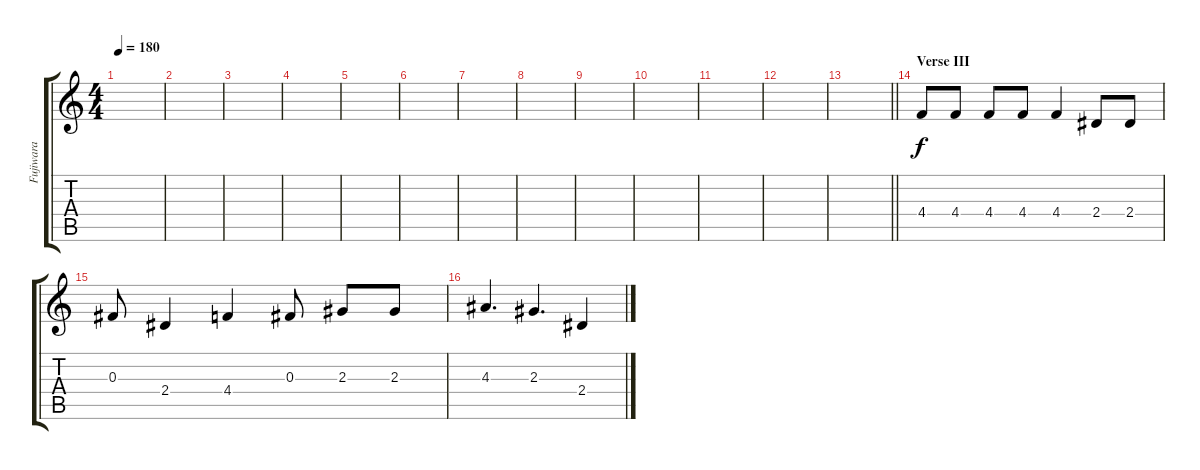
\track ("Fujiwara" "Fujiwara") {instrument electricguitarjazz}
\staff {score tabs}
\tuning (Eb4 Bb3 Gb3 Db3 Ab2 Eb2) {hide}
\ts (4 4)
\tempo 180
\clef g2
\ks c
|
|
|
|
|
|
|
|
|
|
|
|
\barLineRight lightlight
|
\section ("" "Verse III")
4.4.8 4.4.8 4.4.8 4.4.8 4.4.4 2.4.8 2.4.8 |
0.3.8 2.4.4 4.4.4 0.3.8 2.3.8 2.3.8 |
4.3.4{d} 2.3.4{d} 2.4.4
